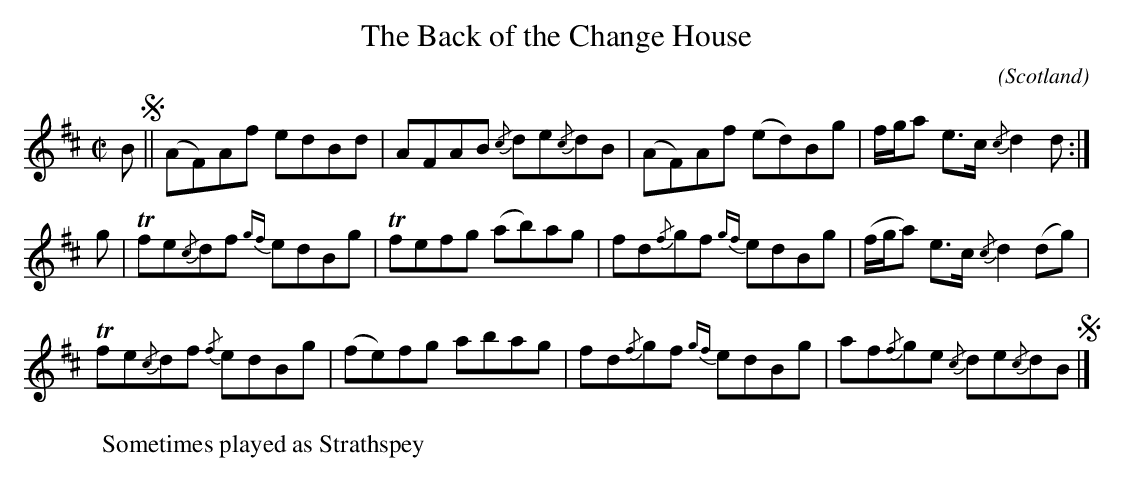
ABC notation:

X:1
U:~=!turn!
T:The Back of the Change House
C:
O:Scotland
M:C|
L:1/8
K:D
B S|| (AF)Af edBd | AFAB {/c}de{/c}dB | (AF)Af (ed)Bg | f/2g/2a e>c {/c}d2d :|
g | Tfe{/c}df {gf}edBg | Tfefg (ab)ag | fd{/f}gf {gf}edBg | (f/2g/2a) e>c {/c}d2 (dg)|
Tfe{/c}df {/f}edBg | (fe)fg abag | fd{/f}gf {gf}edBg | af{/f}ge {/c}de{/c}dB S|]
W:Sometimes played as Strathspey
